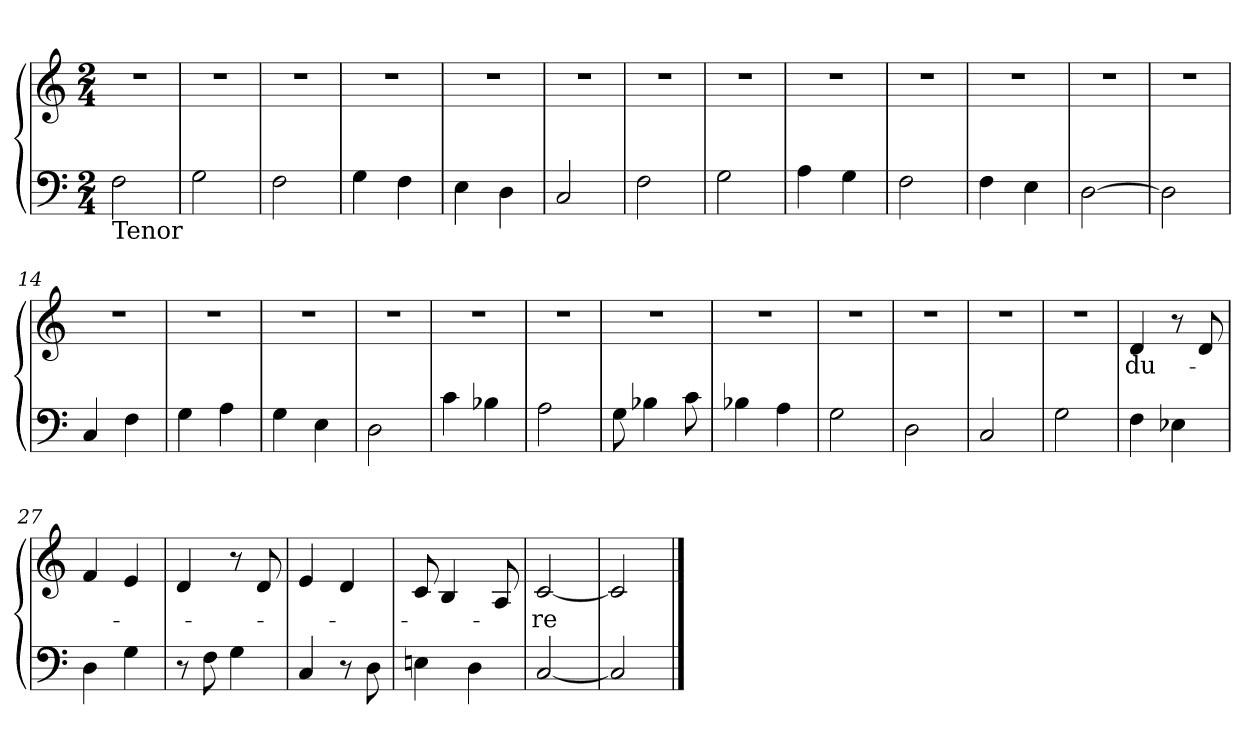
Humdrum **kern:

**kern	**kern	**text
*part2	*part1	*part1
*staff2	*staff1	*staff1
*clefF4	*clefG2	*
*k[]	*k[]	*
*C:	*C:	*
*M2/4	*M2/4	*
=1	=1	=1
!LO:TX:b:t=Tenor	!	!
2F\	2r	.
=2	=2	=2
2G\	2r	.
=3	=3	=3
2F\	2r	.
=4	=4	=4
4G\	2r	.
4F\	.	.
=5	=5	=5
4E\	2r	.
4D\	.	.
=6	=6	=6
2C/	2r	.
=7	=7	=7
2F\	2r	.
=8	=8	=8
2G\	2r	.
=9	=9	=9
4A\	2r	.
4G\	.	.
=10	=10	=10
2F\	2r	.
=11	=11	=11
4F\	2r	.
4E\	.	.
=12	=12	=12
[2D\	2r	.
=13	=13	=13
2D\]	2r	.
=14	=14	=14
4C/	2r	.
4F\	.	.
=15	=15	=15
4G\	2r	.
4A\	.	.
=16	=16	=16
4G\	2r	.
4E\	.	.
=17	=17	=17
2D\	2r	.
=18	=18	=18
4c\	2r	.
4B-i\	.	.
!!LO:LB:g=z
=19	=19	=19
2A\	2r	.
=20	=20	=20
8G\	2r	.
4B-i\	.	.
8c\	.	.
=21	=21	=21
4B-i\	2r	.
4A\	.	.
=22	=22	=22
2G\	2r	.
=23	=23	=23
2D\	2r	.
=24	=24	=24
2C/	2r	.
=25	=25	=25
2G\	2r	.
=26	=26	=26
!	!	!LO:LY:b
4F\	4d/	du-
4E-X\	8r	.
.	8d/	.
=27	=27	=27
4D\	4f/	.
4G\	4e/	.
=28	=28	=28
8r	4d/	.
8F\	.	.
4G\	8r	.
.	8d/	.
=29	=29	=29
4C/	4e/	.
8r	4d/	.
8D\	.	.
=30	=30	=30
4Eni\	8c/	.
.	4B/	.
4D\	.	.
.	8A/	.
=31	=31	=31
!	!	!LO:LY:b
[2C/	[2c/	-re
=32	=32	=32
2C/]	2c/]	.
==	==	==
*-	*-	*-
